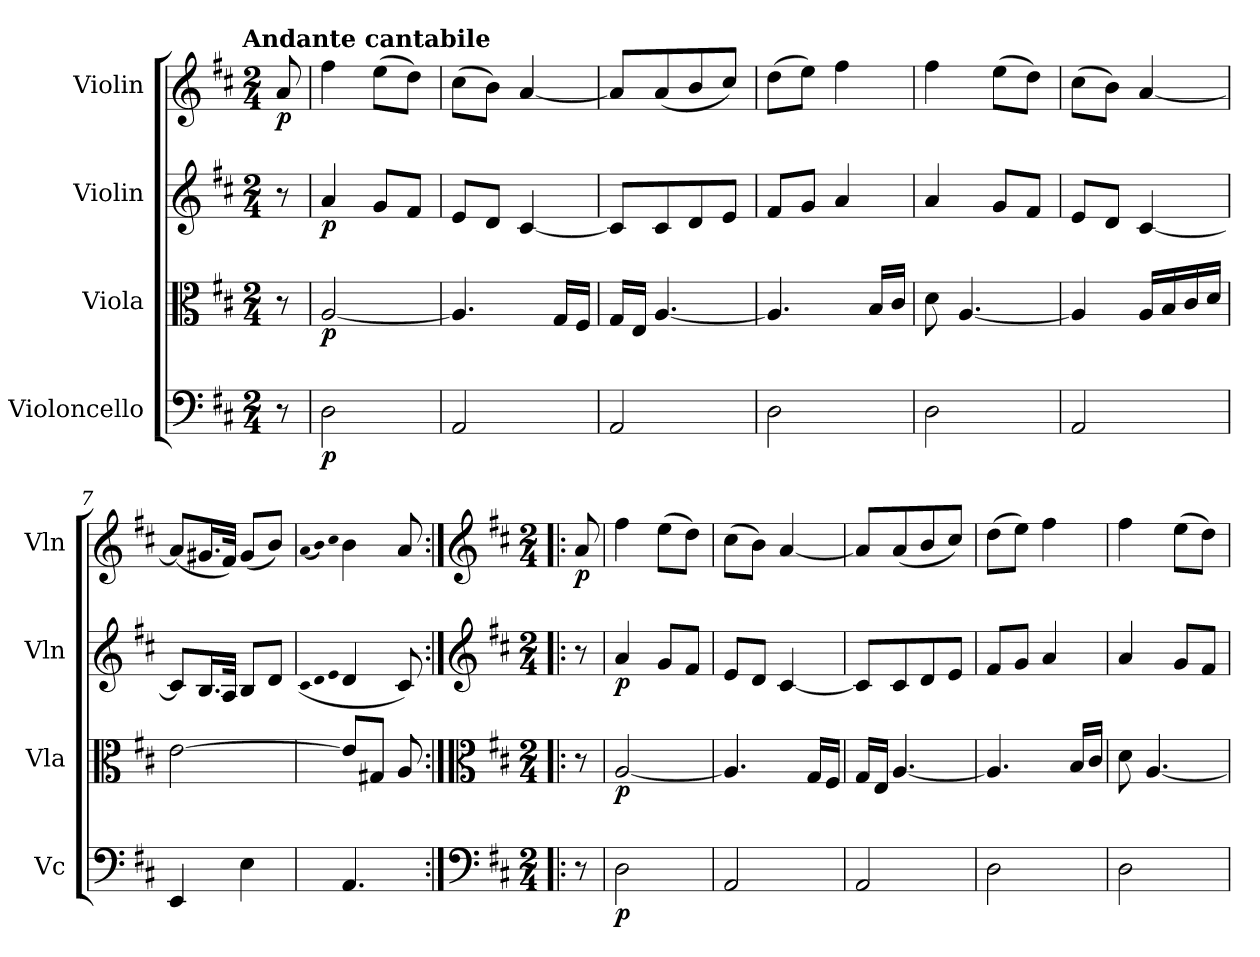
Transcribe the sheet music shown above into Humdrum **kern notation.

**kern	**dynam	**kern	**dynam	**kern	**dynam	**kern	**dynam
*part4	*part4	*part3	*part3	*part2	*part2	*part1	*part1
*staff4	*staff4	*staff3	*staff3	*staff2	*staff2	*staff1	*staff1
*I"Violoncello	*	*I"Viola	*	*I"Violin	*	*I"Violin	*
*I'Vc	*	*I'Vla	*	*I'Vln	*	*I'Vln	*
*clefF4	*	*clefC3	*	*clefG2	*	*clefG2	*
*k[f#c#]	*	*k[f#c#]	*	*k[f#c#]	*	*k[f#c#]	*
*D:	*	*D:	*	*D:	*	*D:	*
!!LO:TX:omd:t=Andante cantabile
*M2/4	*	*M2/4	*	*M2/4	*	*M2/4	*
*MM54	*	*MM54	*	*MM54	*	*MM54	*
=	=	=	=	=	=	=	=
8r	.	8r	.	8r	.	8a/	p
=1	=1	=1	=1	=1	=1	=1	=1
2D\	p	[2A/	p	4a/	p	4ff#\	.
.	.	.	.	8g/L	.	(8ee\L	.
.	.	.	.	8f#/J	.	8dd\J)	.
=2	=2	=2	=2	=2	=2	=2	=2
2AA/	.	4.A/]	.	8e/L	.	(8cc#\L	.
.	.	.	.	8d/J	.	8b\J)	.
.	.	.	.	[4c#/	.	[4a/	.
.	.	16G/LL	.	.	.	.	.
.	.	16F#/JJ	.	.	.	.	.
=3	=3	=3	=3	=3	=3	=3	=3
2AA/	.	16G/LL	.	8c#/L]	.	8a/L]	.
.	.	16E/JJ	.	.	.	.	.
.	.	[4.A/	.	8c#/	.	(8a/	.
.	.	.	.	8d/	.	8b/	.
.	.	.	.	8e/J	.	8cc#/J)	.
=4	=4	=4	=4	=4	=4	=4	=4
2D\	.	4.A/]	.	8f#/L	.	(8dd\L	.
.	.	.	.	8g/J	.	8ee\J)	.
.	.	.	.	4a/	.	4ff#\	.
.	.	16B/LL	.	.	.	.	.
.	.	16c#/JJ	.	.	.	.	.
=5	=5	=5	=5	=5	=5	=5	=5
2D\	.	8d\	.	4a/	.	4ff#\	.
.	.	[4.A/	.	.	.	.	.
.	.	.	.	8g/L	.	(8ee\L	.
.	.	.	.	8f#/J	.	8dd\J)	.
=6	=6	=6	=6	=6	=6	=6	=6
2AA/	.	4A/]	.	8e/L	.	(8cc#\L	.
.	.	.	.	8d/J	.	8b\J)	.
.	.	16A/LL	.	[4c#/	.	[4a/	.
.	.	16B/	.	.	.	.	.
.	.	16c#/	.	.	.	.	.
.	.	16d/JJ	.	.	.	.	.
=7	=7	=7	=7	=7	=7	=7	=7
4EE/	.	[2e\	.	8c#/L]	.	(8a/L]	.
.	.	.	.	16.B/L	.	16.g#X/L	.
.	.	.	.	32A/JJk	.	32f#/JJk)	.
4E\	.	.	.	8B/L	.	(8g#/L	.
.	.	.	.	8d/J	.	8b/J)	.
=8	=8	=8	=8	=8	=8	=8	=8
.	.	.	.	(qc#	.	(qa	.
.	.	.	.	qd	.	qb)	.
.	.	.	.	qe	.	qcc#	.
4.AA/	.	8e/L]	.	4d/	.	4b\	.
.	.	8G#X/J	.	.	.	.	.
.	.	8A/	.	8c#/)	.	8a/	.
=:|!|:	=:|!|:	=:|!|:	=:|!|:	=:|!|:	=:|!|:	=:|!|:	=:|!|:
*clefF4	*	*clefC3	*	*clefG2	*	*clefG2	*
*k[f#c#]	*	*k[f#c#]	*	*k[f#c#]	*	*k[f#c#]	*
*D:	*	*D:	*	*D:	*	*D:	*
*M2/4	*	*M2/4	*	*M2/4	*	*M2/4	*
*	*	*	*	*	*	*MM54	*
8r	.	8r	.	8r	.	8a/	p
=1	=1	=1	=1	=1	=1	=1	=1
2D\	p	[2A/	p	4a/	p	4ff#\	.
.	.	.	.	8g/L	.	(8ee\L	.
.	.	.	.	8f#/J	.	8dd\J)	.
=2	=2	=2	=2	=2	=2	=2	=2
2AA/	.	4.A/]	.	8e/L	.	(8cc#\L	.
.	.	.	.	8d/J	.	8b\J)	.
.	.	.	.	[4c#/	.	[4a/	.
.	.	16G/LL	.	.	.	.	.
.	.	16F#/JJ	.	.	.	.	.
=3	=3	=3	=3	=3	=3	=3	=3
2AA/	.	16G/LL	.	8c#/L]	.	8a/L]	.
.	.	16E/JJ	.	.	.	.	.
.	.	[4.A/	.	8c#/	.	(8a/	.
.	.	.	.	8d/	.	8b/	.
.	.	.	.	8e/J	.	8cc#/J)	.
=4	=4	=4	=4	=4	=4	=4	=4
2D\	.	4.A/]	.	8f#/L	.	(8dd\L	.
.	.	.	.	8g/J	.	8ee\J)	.
.	.	.	.	4a/	.	4ff#\	.
.	.	16B/LL	.	.	.	.	.
.	.	16c#/JJ	.	.	.	.	.
=5	=5	=5	=5	=5	=5	=5	=5
2D\	.	8d\	.	4a/	.	4ff#\	.
.	.	[4.A/	.	.	.	.	.
.	.	.	.	8g/L	.	(8ee\L	.
.	.	.	.	8f#/J	.	8dd\J)	.
=	=	=	=	=	=	=	=
*-	*-	*-	*-	*-	*-	*-	*-
